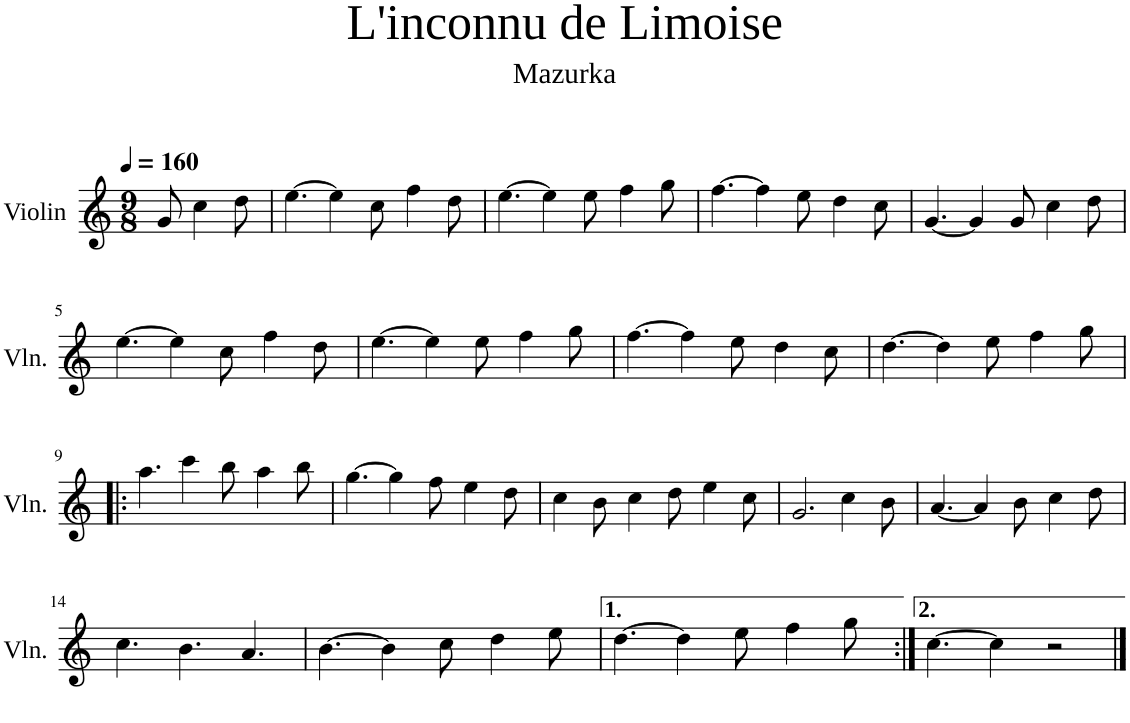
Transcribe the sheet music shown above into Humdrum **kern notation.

**kern
*part1
*staff1
*I"Violin
*I'Vln.
*clefG2
*k[]
*M9/8
*MM160
=
8g/
4cc\
8dd\
=1
[4.ee\
4ee\]
8cc\
4ff\
8dd\
=2
[4.ee\
4ee\]
8ee\
4ff\
8gg\
=3
[4.ff\
4ff\]
8ee\
4dd\
8cc\
=4
[4.g/
4g/]
8g/
4cc\
8dd\
!!LO:LB:g=z
=5
[4.ee\
4ee\]
8cc\
4ff\
8dd\
=6
[4.ee\
4ee\]
8ee\
4ff\
8gg\
=7
[4.ff\
4ff\]
8ee\
4dd\
8cc\
=8
[4.dd\
4dd\]
8ee\
4ff\
8gg\
!!LO:LB:g=z
=9!|:
4.aa\
4ccc\
8bb\
4aa\
8bb\
=10
[4.gg\
4gg\]
8ff\
4ee\
8dd\
=11
4cc\
8b\
4cc\
8dd\
4ee\
8cc\
=12
2.g/
4cc\
8b\
=13
[4.a/
4a/]
8b\
4cc\
8dd\
!!LO:LB:g=z
=14
4.cc\
4.b\
4.a/
=15
[4.b\
4b\]
8cc\
4dd\
8ee\
=16
[4.dd\
4dd\]
8ee\
4ff\
8gg\
=17:|!
[4.cc\
4cc\]
2r
==
*-
